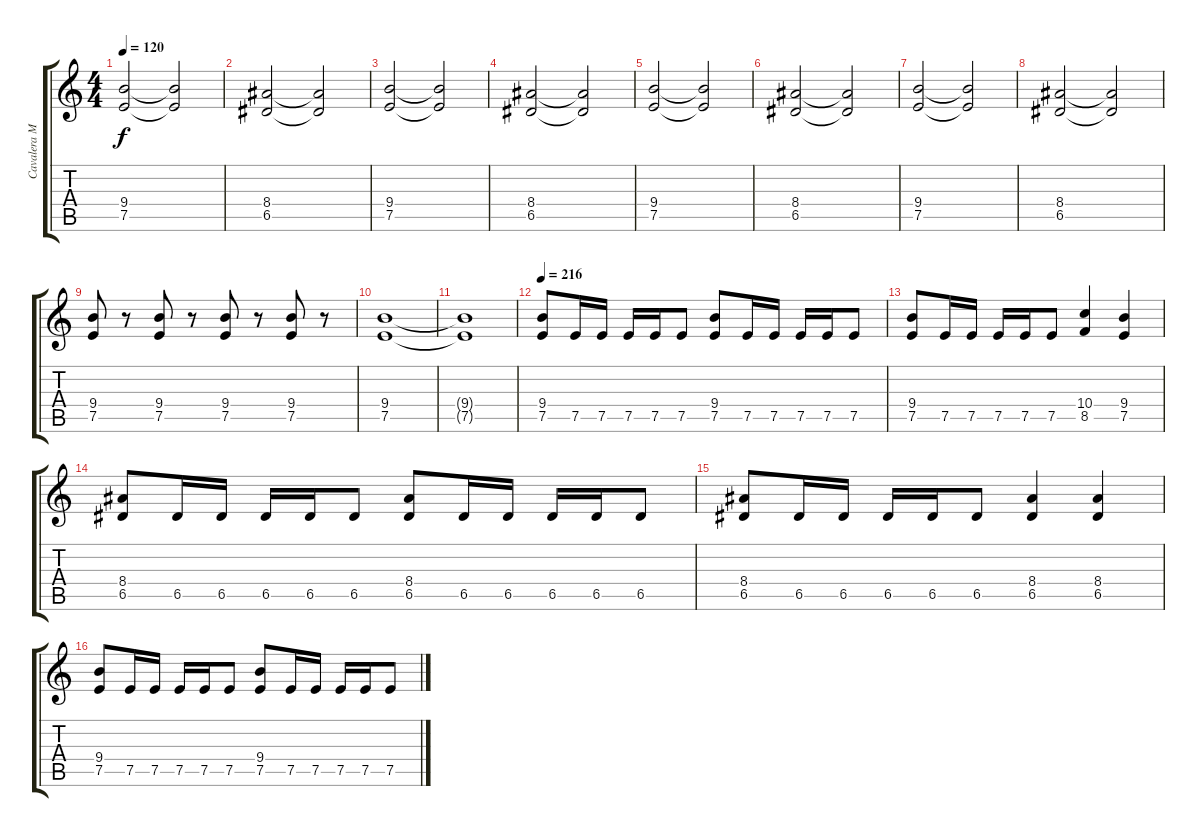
\track ("Cavalera Max" "Cavalera M") {instrument distortionguitar}
\staff {score tabs}
\tuning (E4 B3 G3 D3 A2 E2) {hide}
\ts (4 4)
\tempo 120
\clef g2
\ks c
(9.4 7.5).2{dy f instrument distortionguitar} (9.4{t} 7.5{t}).2 |
(8.4 6.5).2 (8.4{t} 6.5{t}).2 |
(9.4 7.5).2 (9.4{t} 7.5{t}).2 |
(8.4 6.5).2 (8.4{t} 6.5{t}).2 |
(9.4 7.5).2 (9.4{t} 7.5{t}).2 |
(8.4 6.5).2 (8.4{t} 6.5{t}).2 |
(9.4 7.5).2 (9.4{t} 7.5{t}).2 |
(8.4 6.5).2 (8.4{t} 6.5{t}).2 |
(9.4 7.5).8 r.8 (9.4 7.5).8 r.8 (9.4 7.5).8 r.8 (9.4 7.5).8 r.8 |
(9.4 7.5).1 |
(9.4{t} 7.5{t}).1 |
\tempo 216
(9.4 7.5).8 7.5.16 7.5.16 7.5.16 7.5.16 7.5.8 (9.4 7.5).8 7.5.16 7.5.16 7.5.16 7.5.16 7.5.8 |
(9.4 7.5).8 7.5.16 7.5.16 7.5.16 7.5.16 7.5.8 (10.4 8.5).4 (9.4 7.5).4 |
(8.4 6.5).8 6.5.16 6.5.16 6.5.16 6.5.16 6.5.8 (8.4 6.5).8 6.5.16 6.5.16 6.5.16 6.5.16 6.5.8 |
(8.4 6.5).8 6.5.16 6.5.16 6.5.16 6.5.16 6.5.8 (8.4 6.5).4 (8.4 6.5).4 |
(9.4 7.5).8 7.5.16 7.5.16 7.5.16 7.5.16 7.5.8 (9.4 7.5).8 7.5.16 7.5.16 7.5.16 7.5.16 7.5.8
